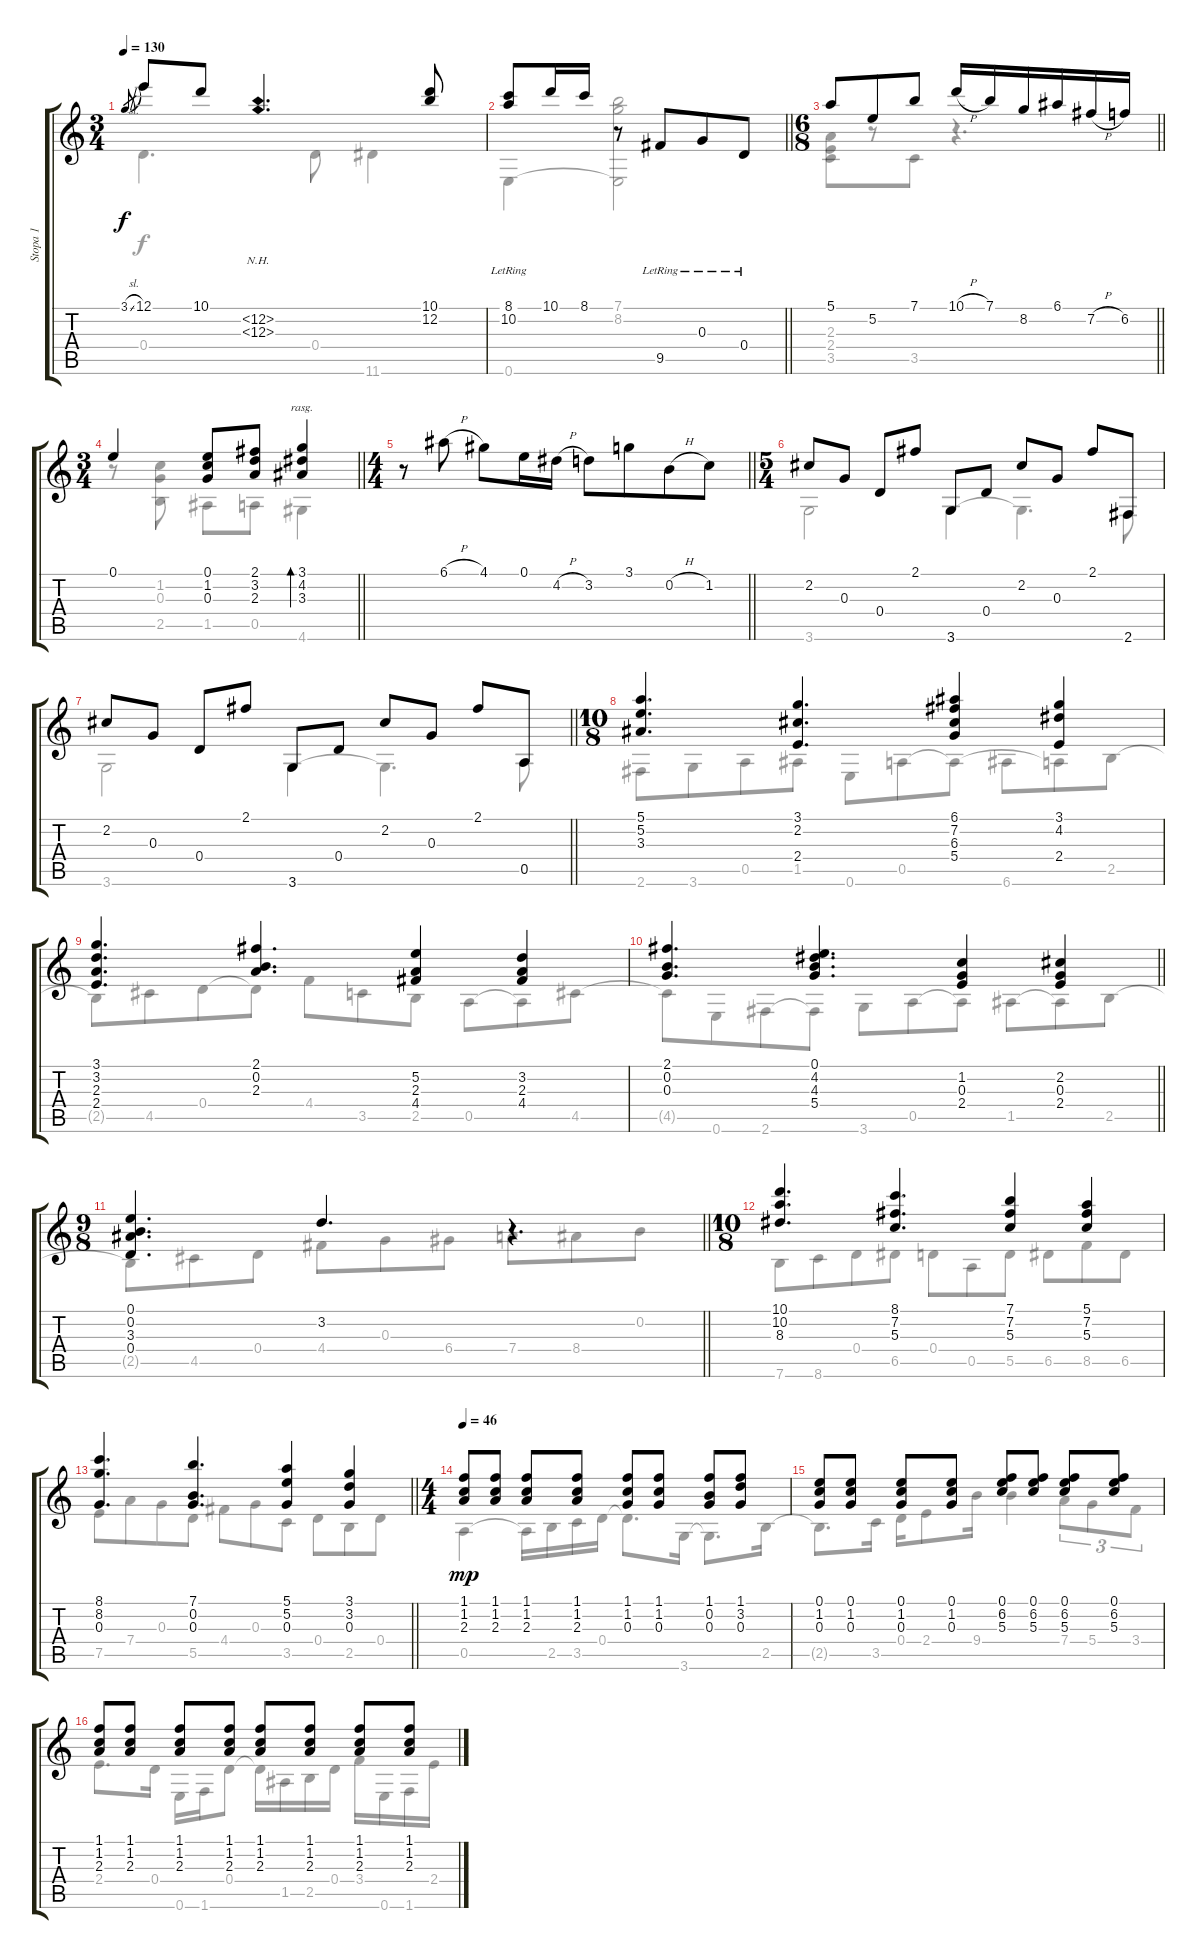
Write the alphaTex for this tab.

\track ("Stopa 1" "Stopa 1") {instrument acousticguitarnylon}
\staff {score tabs}
\tuning (E4 B3 G3 D3 A2 E2) {hide}
\voice
\ts (3 4)
\tempo 130
\clef g2
\ks c
3.1{sl}.8{gr dy f} 12.1.8 10.1.8 (12.2{nh} 12.3{nh}).4{d} (10.1 12.2).8 |
\barLineRight lightlight
(8.1 10.2{lr}).8 10.1.16 8.1.16 r.8 9.5{lr}.8{beam merge} 0.3{lr}.8 0.4{lr}.8 |
\ts (6 8)
\barLineRight lightlight
5.1.8 5.2.8 7.1.8 10.1{h}.16 7.1.16 8.2.16 6.1.16 7.2{h}.16 6.2.16 |
\ts (3 4)
\barLineRight lightlight
0.1.4 (0.1 1.2 0.3).8 (2.1 3.2 2.3).8 (3.1 4.2 3.3).4{bd 60 rasg ii} |
\ts (4 4)
\barLineRight lightlight
r.8 6.1{h}.8 4.1.8 0.1.16 4.2{h}.16 3.2.8 3.1.8{beam merge} 0.2{h}.8 1.2.8 |
\ts (5 4)
2.2.8 0.3.8 0.4.8 2.1.8 3.6.8 0.4.8 2.2.8 0.3.8 2.1.8 2.6.8 |
\barLineRight lightlight
2.2.8 0.3.8 0.4.8 2.1.8 3.6.8 0.4.8 2.2.8 0.3.8 2.1.8 0.5.8 |
\ts (10 8)
(5.1 5.2 3.3).4{d} (3.1 2.2 2.4).4{d} (6.1 7.2 6.3 5.4).4 (3.1 4.2 2.4).4 |
(3.1 3.2 2.3 2.4).4{d} (2.1 0.2 2.3).4{d} (5.2 2.3 4.4).4 (3.2 2.3 4.4).4 |
\barLineRight lightlight
(2.1 0.2 0.3).4{d} (0.1 4.2 4.3 5.4).4{d} (1.2 0.3 2.4).4 (2.2 0.3 2.4).4 |
\ts (9 8)
\barLineRight lightlight
(0.1 0.2 3.3 0.4).4{d} 3.2.4{d} r.4{d} |
\ts (10 8)
(10.1 10.2 8.3).4{d} (8.1 7.2 5.3).4{d} (7.1 7.2 5.3).4 (5.1 7.2 5.3).4 |
\barLineRight lightlight
(8.1 8.2 0.3).4{d} (7.1 0.2 0.3).4{d} (5.1 5.2 0.3).4 (3.1 3.2 0.3).4 |
\ts (4 4)
\tempo 46
(1.1 1.2 2.3).8{dy mp} (1.1 1.2 2.3).8 (1.1 1.2 2.3).8 (1.1 1.2 2.3).8 (1.1 1.2 0.3).8 (1.1 1.2 0.3).8 (1.1 0.2 0.3).8 (1.1 3.2 0.3).8 |
(0.1 1.2 0.3).8 (0.1 1.2 0.3).8 (0.1 1.2 0.3).8 (0.1 1.2 0.3).8 (0.1 6.2 5.3).8 (0.1 6.2 5.3).8 (0.1 6.2 5.3).8 (0.1 6.2 5.3).8 |
(1.1 1.2 2.3).8 (1.1 1.2 2.3).8 (1.1 1.2 2.3).8 (1.1 1.2 2.3).8 (1.1 1.2 2.3).8 (1.1 1.2 2.3).8 (1.1 1.2 2.3).8 (1.1 1.2 2.3).8
\voice
\clef g2
\ottava regular
\simile none
\ks c
0.4.4{d dy f} 0.4.8 11.6.4 |
\barLineRight lightlight
0.6.4 (7.1 8.2 0.6{t}).2 |
\barLineRight lightlight
(2.3 2.4 3.5).8 r.8 3.5.8 r.4{d} |
\barLineRight lightlight
r.8 (1.2 0.3 2.5).8 1.5.8 0.5.8 4.6.4 |
\barLineRight lightlight
|
3.6.2 3.6.4 3.6{t}.4{d} 2.6.8 |
\barLineRight lightlight
3.6.2 3.6.4 3.6{t}.4{d} 0.5.8 |
2.6.8 3.6.8 0.5.8 1.5.8 0.6.8 0.5.8 0.5{t}.8 6.6.8 0.5{t}.8 2.5.8 |
2.5{t}.8 4.5.8 0.4.8 0.4{t}.8 4.4.8 3.5.8 2.5.8 0.5.8 0.5{t}.8 4.5.8 |
\barLineRight lightlight
4.5{t}.8 0.6.8 2.6.8 2.6{t}.8 3.6.8 0.5.8 0.5{t}.8 1.5.8 1.5{t}.8 2.5.8 |
\barLineRight lightlight
2.5{t}.8 4.5.8 0.4.8 4.4.8 0.3.8 6.4.8 7.4.8 8.4.8 0.2.8 |
7.6.8 8.6.8 0.4.8 6.5.8 0.4.8 0.5.8 5.5.8 6.5.8 8.5.8 6.5.8 |
\barLineRight lightlight
7.5.8 7.4.8 0.3.8 5.5.8 4.4.8 0.3.8 3.5.8 0.4.8 2.5.8 0.4.8 |
0.5.4 0.5{t}.16 2.5.16 3.5.16 0.4.16 0.4{t}.8{d} 3.6.16 3.6{t}.8{d} 2.5.16 |
2.5{t}.8{d} 3.5.16 0.4.16 2.4.8 9.4.16 0.2.4 7.4.8{tu (3 2)} 5.4.8{tu (3 2)} 3.4.8{tu (3 2)} |
2.4.8{d} 0.4.16 0.6.16 1.6.16 0.4.8 0.4{t}.16 1.5.16 2.5.16 0.4.16 3.4.16 0.6.16 1.6.16 2.4.16
